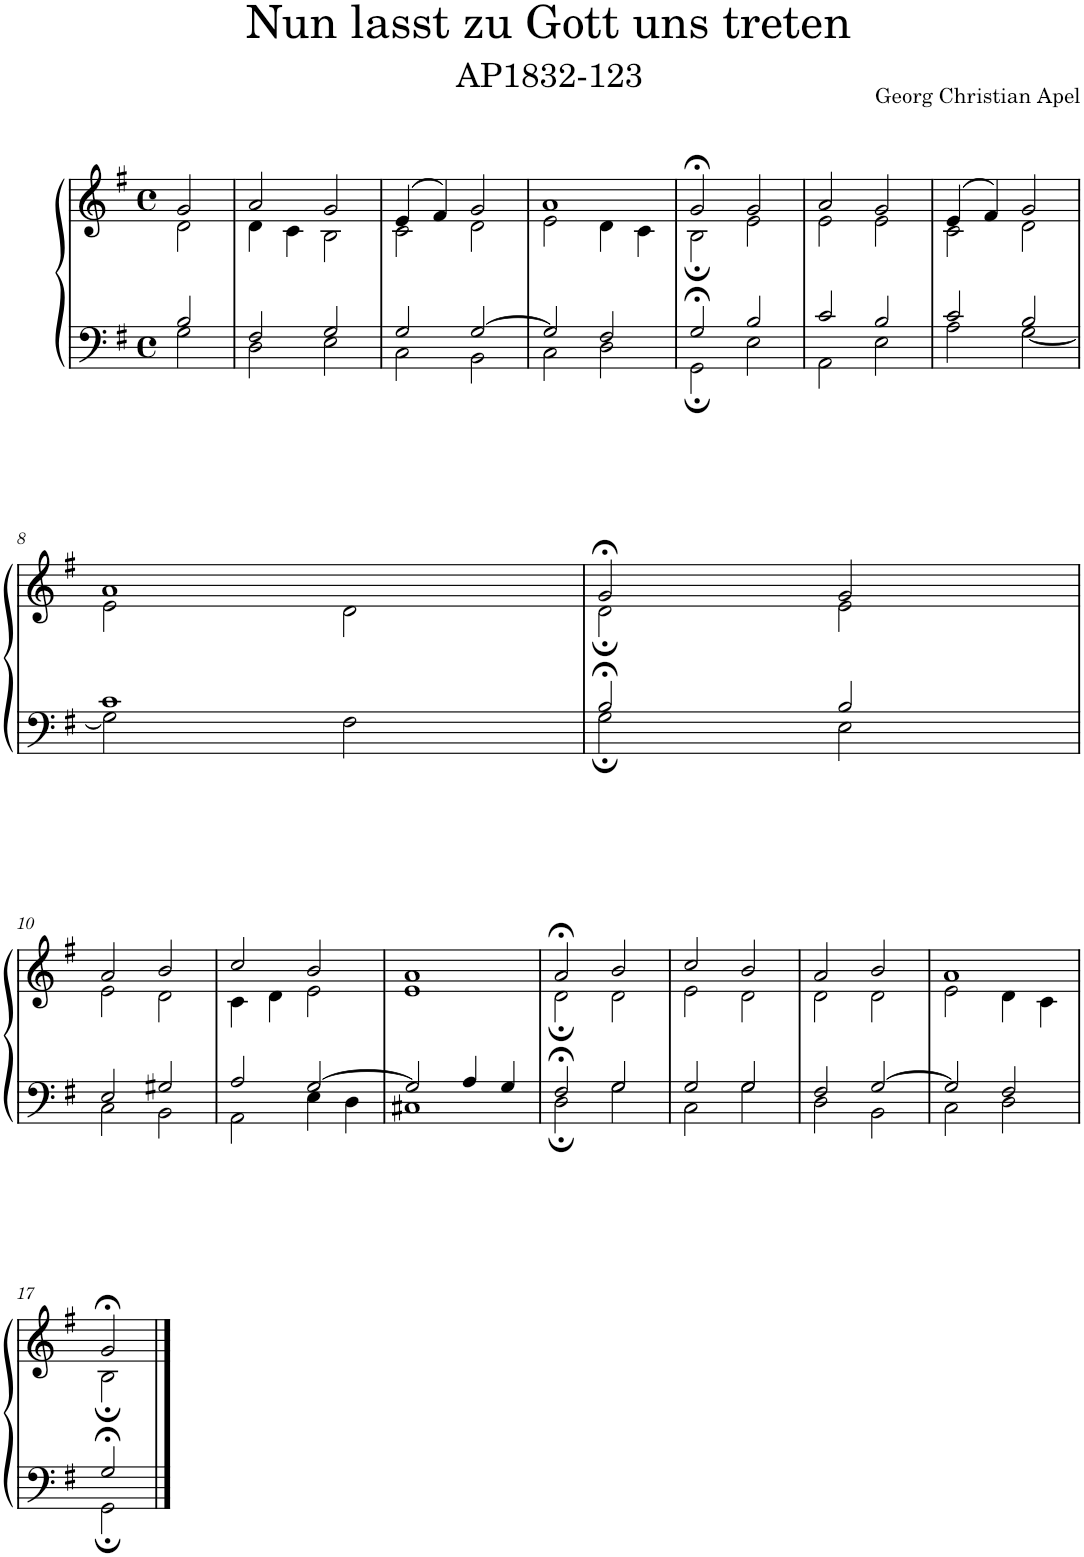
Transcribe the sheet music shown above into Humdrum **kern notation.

**kern	**kern
*part1	*part1
*staff2	*staff1
*I"Piano	*
*I'Pno.	*
*clefF4	*clefG2
*k[f#]	*k[f#]
*M4/4	*M4/4
*met(c)	*met(c)
=1	=1
*^	*^
2B/	2G\	2g/	2d\
=2	=2	=2	=2
2F#/	2D\	2a/	4d\
.	.	.	4c\
2G/	2E\	2g/	2B\
=3	=3	=3	=3
2G/	2C\	(4e/	2c\
.	.	4f#/)	.
[2G/	2BB\	2g/	2d\
=4	=4	=4	=4
2G/]	2C\	1a	2e\
2F#/	2D\	.	4d\
.	.	.	4c\
=5	=5	=5	=5
2G;</	2GG;\	2g;</	2B;\
2B/	2E\	2g/	2e\
=6	=6	=6	=6
2c/	2AA\	2a/	2e\
2B/	2E\	2g/	2e\
=7	=7	=7	=7
2c/	2A\	(4e/	2c\
.	.	4f#/)	.
2B/	[2G\	2g/	2d\
!!LO:LB:g=z	!!
=8	=8	=8	=8
1c	2G\]	1a	2e\
.	2F#\	.	2d\
=9	=9	=9	=9
2B;</	2G;\	2g;</	2d;\
2B/	2E\	2g/	2e\
!!LO:LB:g=z	!!
=10	=10	=10	=10
2E/	2C\	2a/	2e\
2G#X/	2BB\	2b/	2d\
=11	=11	=11	=11
2A/	2AA\	2cc/	4c\
.	.	.	4d\
[2G/	4E\	2b/	2e\
.	4D\	.	.
=12	=12	=12	=12
2G/]	1C#X	1a	1e
4A/	.	.	.
4G/	.	.	.
=13	=13	=13	=13
2F#;</	2D;\	2a;</	2d;\
2G/	2G\	2b/	2d\
=14	=14	=14	=14
2G/	2C\	2cc/	2e\
2G/	2G\	2b/	2d\
=15	=15	=15	=15
2F#/	2D\	2a/	2d\
[2G/	2BB\	2b/	2d\
=16	=16	=16	=16
2G/]	2C\	1a	2e\
2F#/	2D\	.	4d\
.	.	.	4c\
!!LO:LB:g=z	!!
=17	=17	=17	=17
2G;</	2GG;\	2g;</	2B;\
*v	*v	*	*
*	*v	*v
==	==
*-	*-
